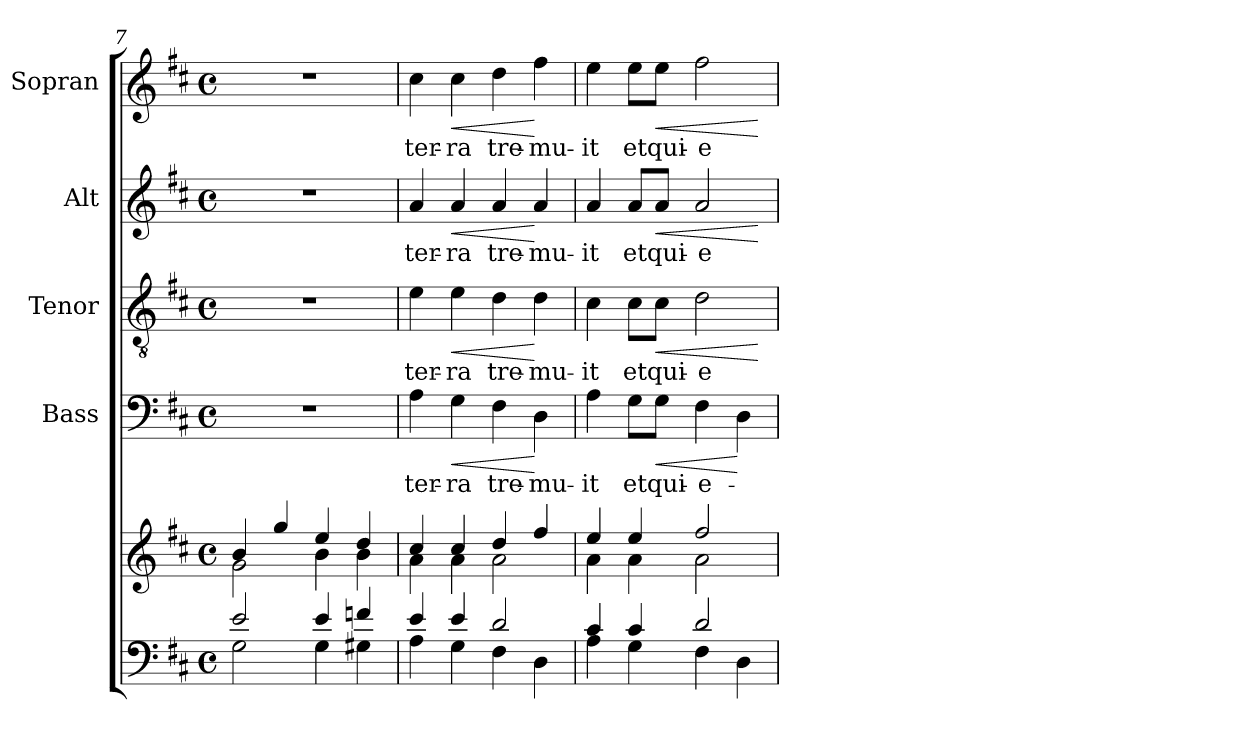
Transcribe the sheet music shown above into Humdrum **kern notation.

**kern	**kern	**kern	**text	**dynam	**kern	**text	**dynam	**kern	**text	**dynam	**kern	**text	**dynam
*part5	*part5	*part4	*part4	*part4	*part3	*part3	*part3	*part2	*part2	*part2	*part1	*part1	*part1
*staff6	*staff5	*staff4	*staff4	*staff4	*staff3	*staff3	*staff3	*staff2	*staff2	*staff2	*staff1	*staff1	*staff1
*	*	*I"Bass	*	*	*I"Tenor	*	*	*I"Alt	*	*	*I"Sopran	*	*
*	*	*I'B.	*	*	*I'T.	*	*	*I'A.	*	*	*I'S.	*	*
!!LO:LB:g=z
*clefF4	*clefG2	*clefF4	*	*	*clefGv2	*	*	*clefG2	*	*	*clefG2	*	*
*k[f#c#]	*k[f#c#]	*k[f#c#]	*	*	*k[f#c#]	*	*	*k[f#c#]	*	*	*k[f#c#]	*	*
*D:	*D:	*D:	*	*	*D:	*	*	*D:	*	*	*D:	*	*
*M4/4	*M4/4	*M4/4	*	*	*M4/4	*	*	*M4/4	*	*	*M4/4	*	*
*met(c)	*met(c)	*met(c)	*	*	*met(c)	*	*	*met(c)	*	*	*met(c)	*	*
=7	=7	=7	=7	=7	=7	=7	=7	=7	=7	=7	=7	=7	=7
*^	*^	*	*	*	*	*	*	*	*	*	*	*	*
2e/	2G\	4b/	2g\	1r	.	.	1r	.	.	1r	.	.	1r	.	.
.	.	4gg/	.	.	.	.	.	.	.	.	.	.	.	.	.
4e/	4G\	4ee/	4b\	.	.	.	.	.	.	.	.	.	.	.	.
4fn/	4G#X\	4dd/	4b\	.	.	.	.	.	.	.	.	.	.	.	.
=8	=8	=8	=8	=8	=8	=8	=8	=8	=8	=8	=8	=8	=8	=8	=8
!	!	!	!	!	!LO:LY:b	!	!	!LO:LY:b	!	!	!LO:LY:b	!	!	!LO:LY:b	!
4e/	4A\	4cc#/	4a\	4A\	ter-	.	4e\	ter-	.	4a/	ter-	.	4cc#\	ter-	.
!	!	!	!	!	!LO:LY:b	!LO:HP:b	!	!LO:LY:b	!LO:HP:b	!	!LO:LY:b	!LO:HP:b	!	!LO:LY:b	!LO:HP:b
4e/	4G\	4cc#/	4a\	4G\	-ra	<	4e\	-ra	<	4a/	-ra	<	4cc#\	-ra	<
!	!	!	!	!	!LO:LY:b	!	!	!LO:LY:b	!	!	!LO:LY:b	!	!	!LO:LY:b	!
2d/	4F#\	4dd/	2a\	4F#\	tre-	.	4d\	tre-	.	4a/	tre-	.	4dd\	tre-	.
!	!	!	!	!	!LO:LY:b	!	!	!LO:LY:b	!	!	!LO:LY:b	!	!	!LO:LY:b	!
.	4D\	4ff#/	.	4D\	-mu-	[	4d\	-mu-	[	4a/	-mu-	[	4ff#\	-mu-	[
=9	=9	=9	=9	=9	=9	=9	=9	=9	=9	=9	=9	=9	=9	=9	=9
!	!	!	!	!	!LO:LY:b	!	!	!LO:LY:b	!	!	!LO:LY:b	!	!	!LO:LY:b	!
4c#/	4A\	4ee/	4a\	4A\	-it	.	4c#\	-it	.	4a/	-it	.	4ee\	-it	.
!	!	!	!	!	!LO:LY:b	!	!	!LO:LY:b	!	!	!LO:LY:b	!	!	!LO:LY:b	!
4c#/	4G\	4ee/	4a\	8G\L	et	.	8c#\L	et	.	8a/L	et	.	8ee\L	et	.
!	!	!	!	!	!LO:LY:b	!LO:HP:b	!	!LO:LY:b	!LO:HP:b	!	!LO:LY:b	!LO:HP:b	!	!LO:LY:b	!LO:HP:b
.	.	.	.	8G\J	qui-	<	8c#\J	qui-	<	8a/J	qui-	<	8ee\J	qui-	<
!	!	!	!	!	!LO:LY:b	!	!	!LO:LY:b	!	!	!LO:LY:b	!	!	!LO:LY:b	!
2d/	4F#\	2ff#/	2a\	4F#\	-e-	.	2d\	-e-	.	2a/	-e-	.	2ff#\	-e-	.
.	4D\	.	.	4D\	.	[	.	.	.	.	.	.	.	.	.
*v	*v	*	*	*	*	*	*	*	*	*	*	*	*	*	*
*	*v	*v	*	*	*	*	*	*	*	*	*	*	*	*
.	.	.	.	.	.	.	[	.	.	[	.	.	[
=	=	=	=	=	=	=	=	=	=	=	=	=	=
*-	*-	*-	*-	*-	*-	*-	*-	*-	*-	*-	*-	*-	*-
